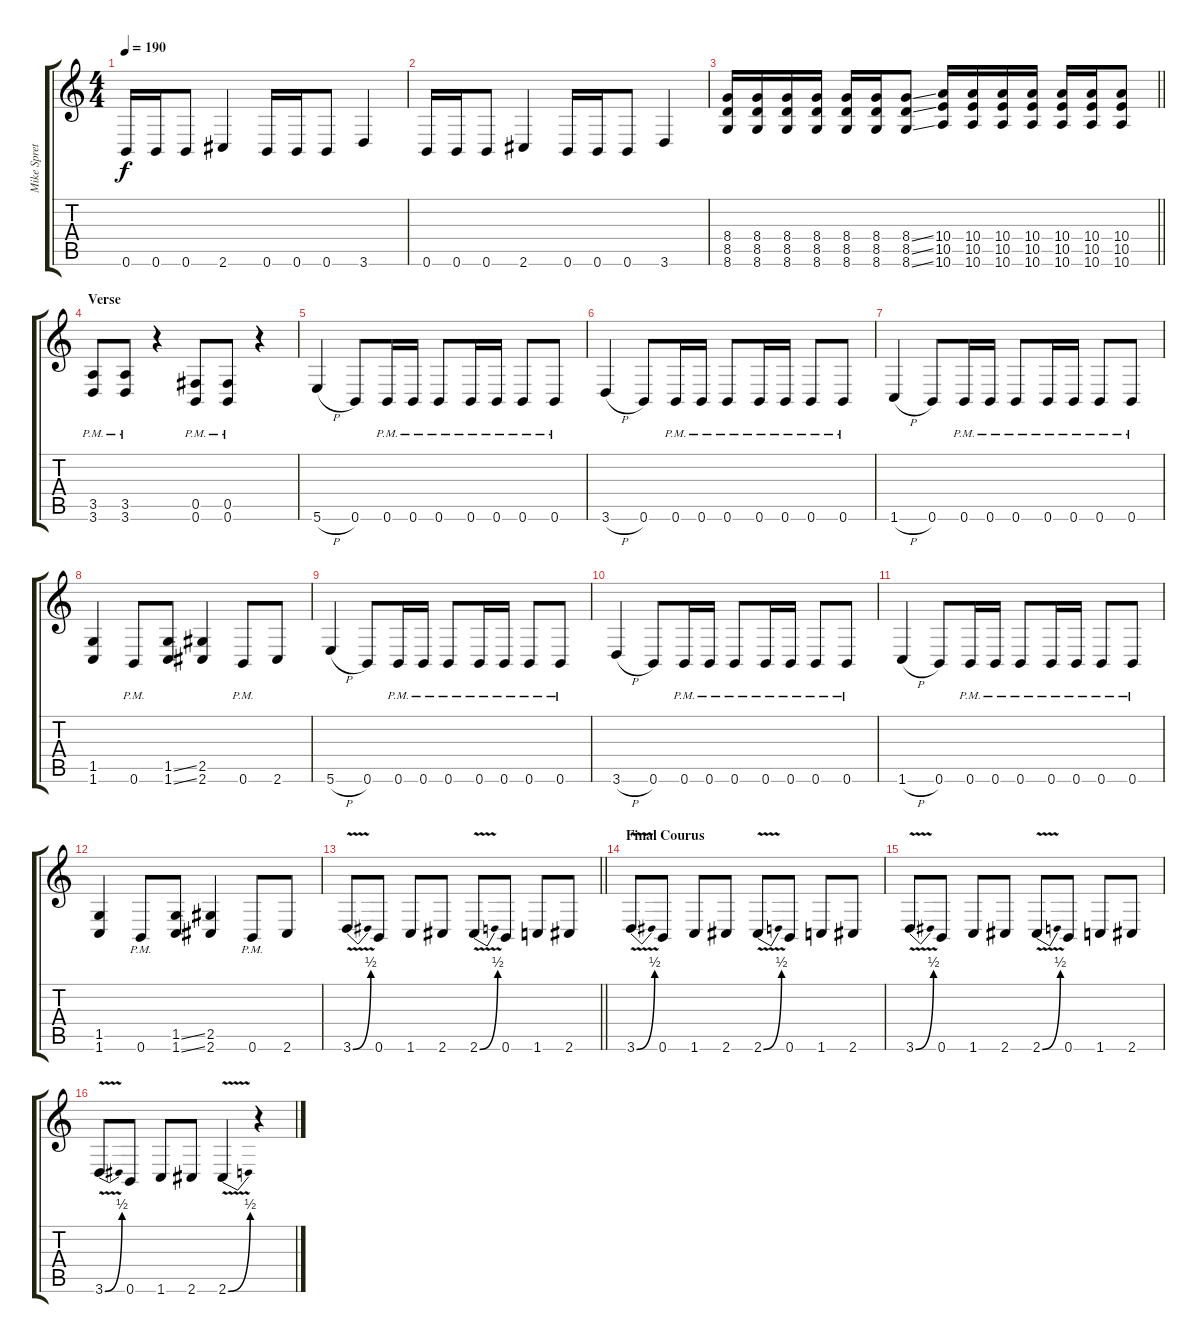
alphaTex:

\track ("Mike Spretzer (Distortion Guitar)" "Mike Spret") {instrument distortionguitar}
\staff {score tabs}
\tuning (Db4 Ab3 E3 B2 Gb2 B1) {hide}
\ts (4 4)
\tempo 190
\clef g2
\ks c
0.6.16{dy f} 0.6.16 0.6.8 2.6.4 0.6.16 0.6.16 0.6.8 3.6.4 |
0.6.16 0.6.16 0.6.8 2.6.4 0.6.16 0.6.16 0.6.8 3.6.4 |
\barLineRight lightlight
(8.4 8.5 8.6).16 (8.4 8.5 8.6).16 (8.4 8.5 8.6).16 (8.4 8.5 8.6).16 (8.4 8.5 8.6).16 (8.4 8.5 8.6).16 (8.4{ss} 8.5{ss} 8.6{ss}).8 (10.4 10.5 10.6).16 (10.4 10.5 10.6).16 (10.4 10.5 10.6).16 (10.4 10.5 10.6).16 (10.4 10.5 10.6).16 (10.4 10.5 10.6).16 (10.4 10.5 10.6).8 |
\section ("" "Verse")
(3.5{pm} 3.6{pm}).8 (3.5{pm} 3.6{pm}).8 r.4 (0.5{pm} 0.6{pm}).8 (0.5{pm} 0.6{pm}).8 r.4 |
5.6{h}.4 0.6.8 0.6{pm}.16 0.6{pm}.16 0.6{pm}.8 0.6{pm}.16 0.6{pm}.16 0.6{pm}.8 0.6{pm}.8 |
3.6{h}.4 0.6.8 0.6{pm}.16 0.6{pm}.16 0.6{pm}.8 0.6{pm}.16 0.6{pm}.16 0.6{pm}.8 0.6{pm}.8 |
1.6{h}.4 0.6.8 0.6{pm}.16 0.6{pm}.16 0.6{pm}.8 0.6{pm}.16 0.6{pm}.16 0.6{pm}.8 0.6{pm}.8 |
(1.5 1.6).4 0.6{pm}.8 (1.5{ss} 1.6{ss}).8 (2.5 2.6).4 0.6{pm}.8 2.6.8 |
5.6{h}.4 0.6.8 0.6{pm}.16 0.6{pm}.16 0.6{pm}.8 0.6{pm}.16 0.6{pm}.16 0.6{pm}.8 0.6{pm}.8 |
3.6{h}.4 0.6.8 0.6{pm}.16 0.6{pm}.16 0.6{pm}.8 0.6{pm}.16 0.6{pm}.16 0.6{pm}.8 0.6{pm}.8 |
1.6{h}.4 0.6.8 0.6{pm}.16 0.6{pm}.16 0.6{pm}.8 0.6{pm}.16 0.6{pm}.16 0.6{pm}.8 0.6{pm}.8 |
(1.5 1.6).4 0.6{pm}.8 (1.5{ss} 1.6{ss}).8 (2.5 2.6).4 0.6{pm}.8 2.6.8 |
\barLineRight lightlight
3.6{be (bend 0 0 60 2) v}.8 0.6.8 1.6.8 2.6.8 2.6{be (bend 0 0 60 2) v}.8 0.6.8 1.6.8 2.6.8 |
\section ("" "Final Courus")
3.6{be (bend 0 0 60 2) v}.8 0.6.8 1.6.8 2.6.8 2.6{be (bend 0 0 60 2) v}.8 0.6.8 1.6.8 2.6.8 |
3.6{be (bend 0 0 60 2) v}.8 0.6.8 1.6.8 2.6.8 2.6{be (bend 0 0 60 2) v}.8 0.6.8 1.6.8 2.6.8 |
3.6{be (bend 0 0 60 2) v}.8 0.6.8 1.6.8 2.6.8 2.6{be (bend 0 0 60 2) v}.4 r.4
